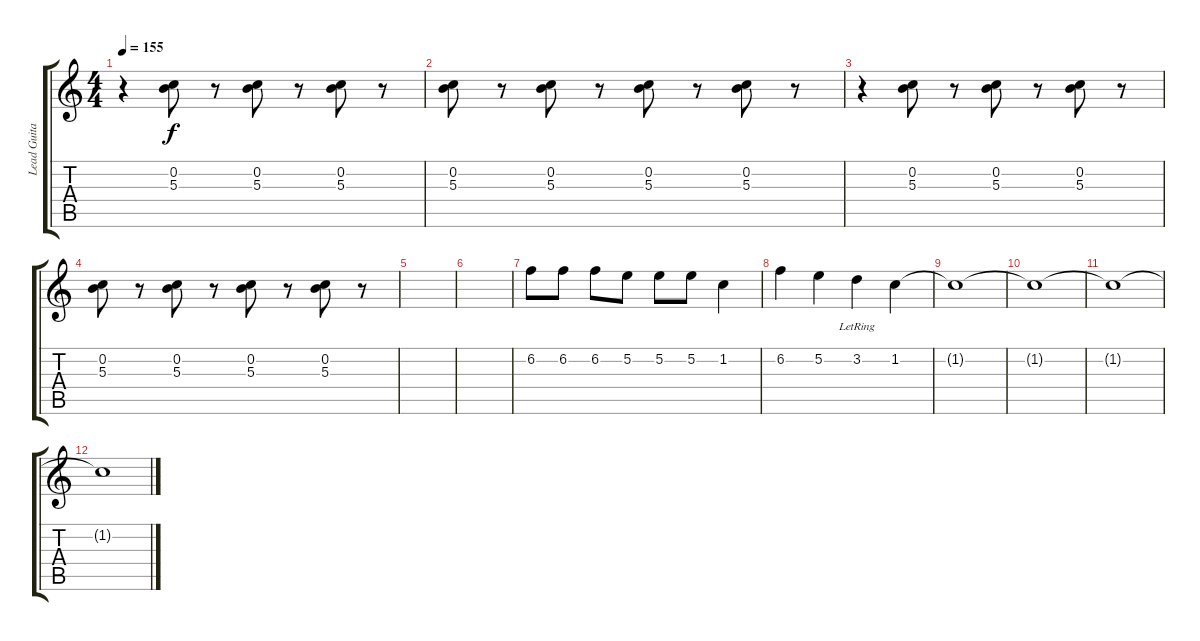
\track ("Lead Guitar" "Lead Guita") {instrument distortionguitar}
\staff {score tabs}
\tuning (E4 B3 G3 D3 A2 E2) {hide}
\ts (4 4)
\tempo 155
\clef g2
\ks c
r.4{dy f} (0.2 5.3).8 r.8 (0.2 5.3).8 r.8 (0.2 5.3).8 r.8 |
(0.2 5.3).8 r.8 (0.2 5.3).8 r.8 (0.2 5.3).8 r.8 (0.2 5.3).8 r.8 |
r.4 (0.2 5.3).8 r.8 (0.2 5.3).8 r.8 (0.2 5.3).8 r.8 |
(0.2 5.3).8 r.8 (0.2 5.3).8 r.8 (0.2 5.3).8 r.8 (0.2 5.3).8 r.8 |
|
|
6.2.8 6.2.8 6.2.8 5.2.8 5.2.8 5.2.8 1.2.4 |
6.2.4 5.2.4 3.2{lr}.4 1.2.4 |
1.2{t}.1 |
1.2{t}.1 |
1.2{t}.1 |
1.2{t}.1
